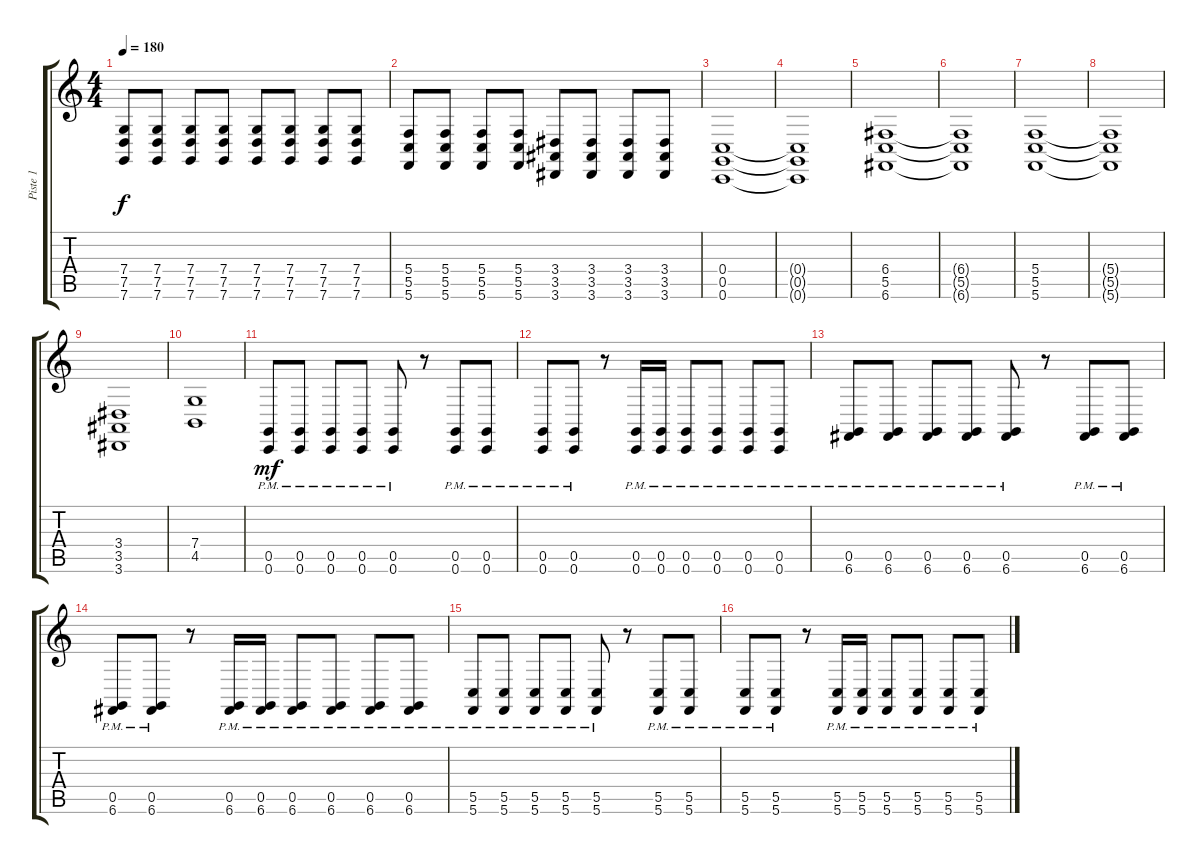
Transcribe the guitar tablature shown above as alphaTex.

\track ("Piste 1" "Piste 1") {instrument stringensemble1}
\staff {score tabs}
\tuning (D4 A3 F3 C3 G2 C2) {hide}
\ts (4 4)
\tempo 180
\clef g2
\ks c
(7.4 7.5 7.6).8{dy f} (7.4 7.5 7.6).8 (7.4 7.5 7.6).8 (7.4 7.5 7.6).8 (7.4 7.5 7.6).8 (7.4 7.5 7.6).8 (7.4 7.5 7.6).8 (7.4 7.5 7.6).8 |
(5.4 5.5 5.6).8 (5.4 5.5 5.6).8 (5.4 5.5 5.6).8 (5.4 5.5 5.6).8 (3.4 3.5 3.6).8 (3.4 3.5 3.6).8 (3.4 3.5 3.6).8 (3.4 3.5 3.6).8 |
(0.4 0.5 0.6).1 |
(0.4{t} 0.5{t} 0.6{t}).1 |
(6.4 5.5 6.6).1 |
(6.4{t} 5.5{t} 6.6{t}).1 |
(5.4 5.5 5.6).1 |
(5.4{t} 5.5{t} 5.6{t}).1 |
(3.4 3.5 3.6).1 |
(7.4 4.5).1 |
(0.5{pm} 0.6).8{dy mf} (0.5{pm} 0.6{pm}).8 (0.5{pm} 0.6{pm}).8 (0.5{pm} 0.6{pm}).8 (0.5{pm} 0.6{pm}).8 r.8 (0.5{pm} 0.6{pm}).8 (0.5{pm} 0.6{pm}).8 |
(0.5{pm} 0.6{pm}).8 (0.5{pm} 0.6{pm}).8 r.8 (0.5{pm} 0.6{pm}).16 (0.5{pm} 0.6{pm}).16 (0.5{pm} 0.6{pm}).8 (0.5{pm} 0.6{pm}).8 (0.5{pm} 0.6{pm}).8 (0.5{pm} 0.6{pm}).8 |
(0.5 6.6{pm}).8 (0.5{pm} 6.6{pm}).8 (0.5{pm} 6.6{pm}).8 (0.5{pm} 6.6{pm}).8 (0.5{pm} 6.6{pm}).8 r.8 (0.5{pm} 6.6{pm}).8 (0.5{pm} 6.6{pm}).8 |
(0.5{pm} 6.6{pm}).8 (0.5{pm} 6.6{pm}).8 r.8 (0.5{pm} 6.6{pm}).16 (0.5{pm} 6.6{pm}).16 (0.5{pm} 6.6{pm}).8 (0.5{pm} 6.6{pm}).8 (0.5{pm} 6.6{pm}).8 (0.5{pm} 6.6{pm}).8 |
(5.5{pm} 5.6).8 (5.5{pm} 5.6{pm}).8 (5.5{pm} 5.6{pm}).8 (5.5{pm} 5.6{pm}).8 (5.5{pm} 5.6{pm}).8 r.8 (5.5{pm} 5.6{pm}).8 (5.5{pm} 5.6{pm}).8 |
(5.5{pm} 5.6{pm}).8 (5.5{pm} 5.6{pm}).8 r.8 (5.5{pm} 5.6{pm}).16 (5.5{pm} 5.6{pm}).16 (5.5{pm} 5.6{pm}).8 (5.5{pm} 5.6{pm}).8 (5.5{pm} 5.6{pm}).8 (5.5{pm} 5.6{pm}).8
